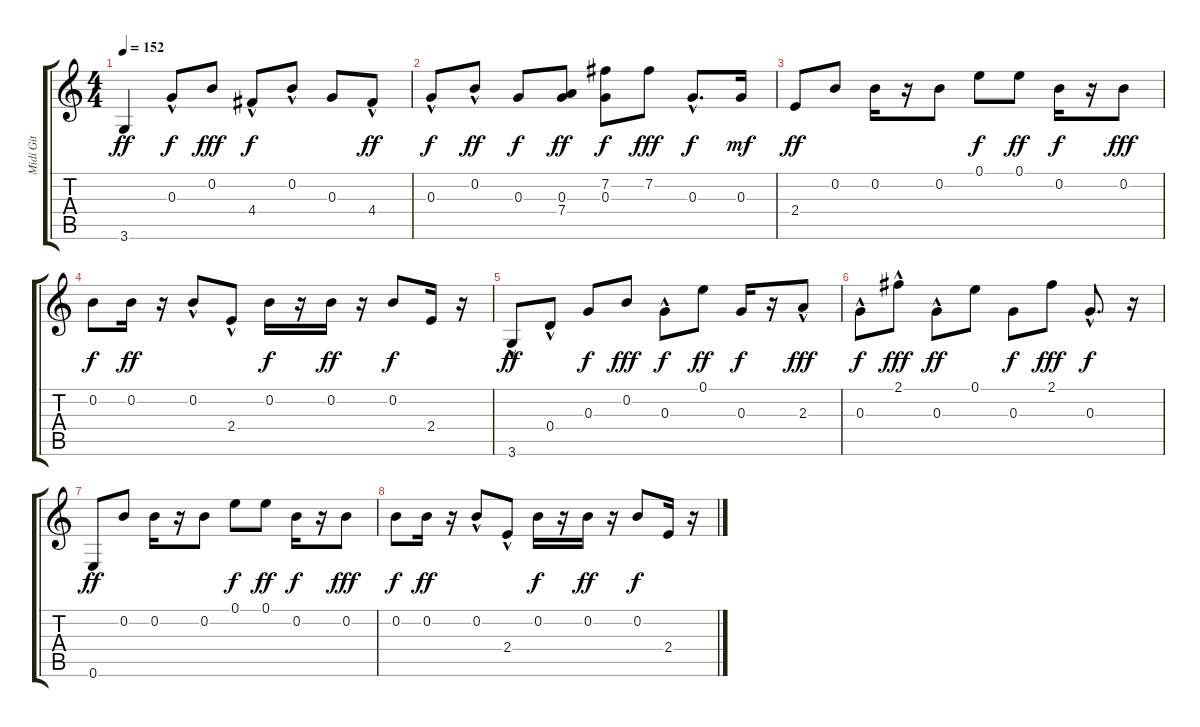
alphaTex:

\track ("Midi Git" "Midi Git") {instrument acousticguitarsteel}
\staff {score tabs}
\tuning (E4 B3 G3 D3 A2 E2) {hide}
\ts (4 4)
\tempo 152
\clef g2
\ks c
3.6.4{dy ff} 0.3{hac}.8{dy f} 0.2.8{dy fff} 4.4{hac}.8{dy f} 0.2{hac}.8 0.3.8 4.4{hac}.8{dy ff} |
0.3{hac}.8{dy f} 0.2{hac}.8{dy ff} 0.3.8{dy f} (0.3 7.4).8{dy ff} (7.2 0.3).8{dy f} 7.2.8{dy fff} 0.3{hac}.8{d dy f} 0.3.16{dy mf} |
2.4.8{dy ff} 0.2.8 0.2.16 r.16 0.2.8 0.1.8{dy f} 0.1.8{dy ff} 0.2.16{dy f} r.16 0.2.8{dy fff} |
0.2.8{dy f} 0.2.16{dy ff} r.16 0.2{hac}.8 2.4{hac}.8 0.2.16{dy f} r.16 0.2.16{dy ff} r.16 0.2.8{dy f} 2.4.16 r.16 |
3.6{hac}.8{dy ff} 0.4{hac}.8 0.3.8{dy f} 0.2.8{dy fff} 0.3{hac}.8{dy f} 0.1.8{dy ff} 0.3.16{dy f} r.16 2.3{hac}.8{dy fff} |
0.3{hac}.8{dy f} 2.1{hac}.8{dy fff} 0.3{hac}.8{dy ff} 0.1.8 0.3.8{dy f} 2.1.8{dy fff} 0.3{hac}.8{d dy f} r.16 |
0.6.8{dy ff} 0.2.8 0.2.16 r.16 0.2.8 0.1.8{dy f} 0.1.8{dy ff} 0.2.16{dy f} r.16 0.2.8{dy fff} |
0.2.8{dy f} 0.2.16{dy ff} r.16 0.2{hac}.8 2.4{hac}.8 0.2.16{dy f} r.16 0.2.16{dy ff} r.16 0.2.8{dy f} 2.4.16 r.16
